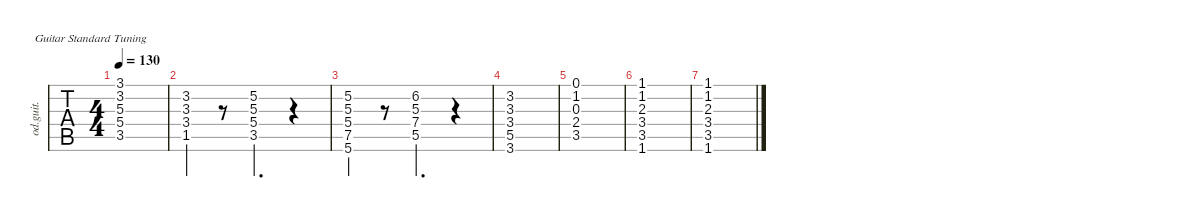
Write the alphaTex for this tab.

\defaultSystemsLayout 4
\hideDynamics
\bracketExtendMode nobrackets
\otherSystemsTrackNameOrientation horizontal
\track ("Overdriven Guitar" "od.guit.") {instrument overdrivenguitar}
\staff {tabs}
\tuning (E4 B3 G3 D3 A2 E2)
\ts (4 4)
\tempo 130
\clef g2
\ks c
(3.1 3.2 5.3 5.4 3.5).1{dy mf} |
(3.2 3.3{acc #} 3.4 1.5{acc #}).4 r.8 (3.5 5.4 5.3 5.2).4{d} r.4 |
(5.2 5.3 5.4 7.5 5.6).4 r.8 (5.5 7.4 5.3 6.2).4{d} r.4 |
(3.2 3.3{acc #} 3.4 5.5 3.6).1 |
(3.5 2.4 0.3 1.2 0.1).1 |
(1.1 1.2 2.3 3.4 3.5 1.6).1 |
(1.1 1.2 2.3 3.4 3.5 1.6).1
